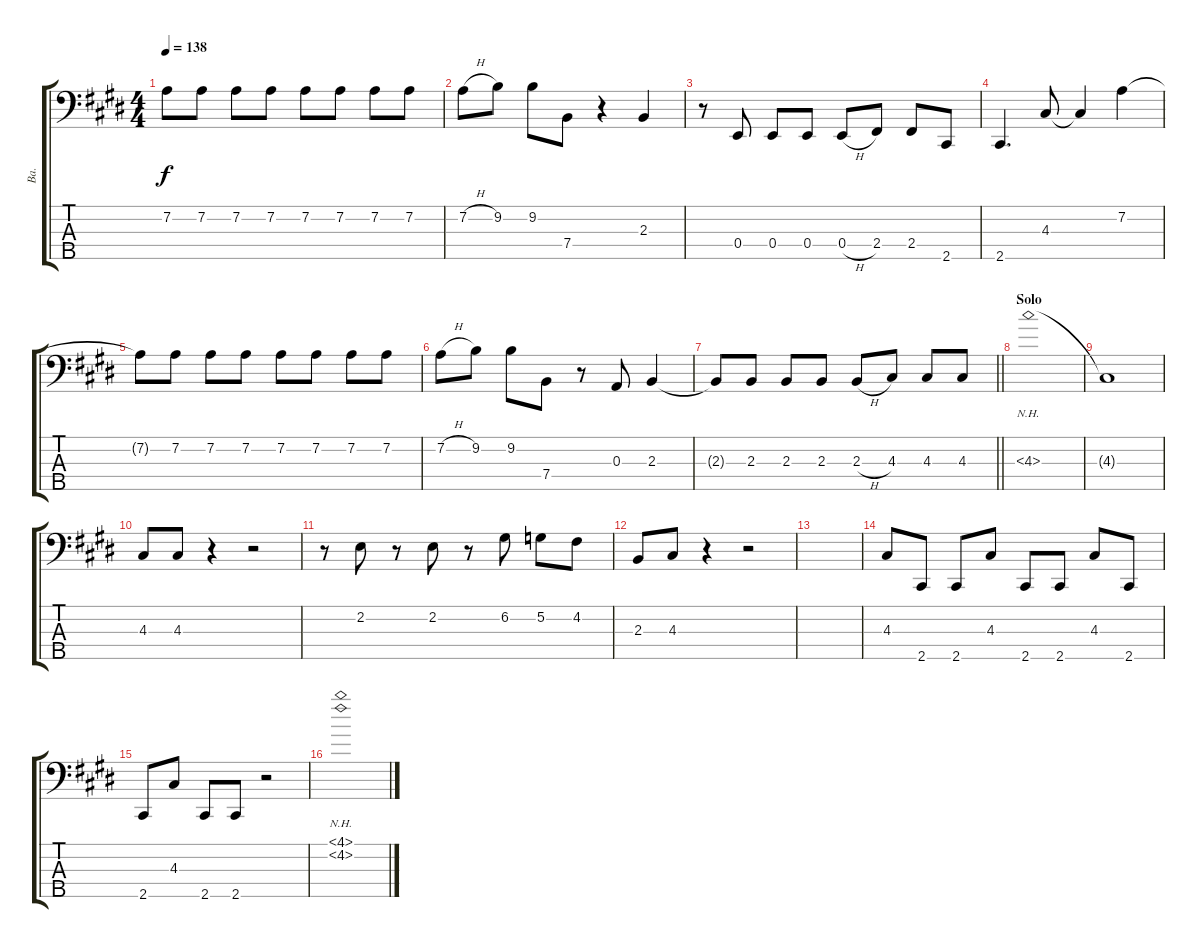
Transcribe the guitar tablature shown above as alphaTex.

\track ("Ba." "Ba.") {instrument electricbassfinger}
\staff {score tabs}
\tuning (G2 D2 A1 E1 B0) {hide}
\ts (4 4)
\tempo 138
\clef f4
\ks e
7.2{t}.8{dy f} 7.2.8 7.2.8 7.2.8 7.2.8 7.2.8 7.2.8 7.2.8 |
7.2{h}.8 9.2.8 9.2.8 7.4.8 r.4 2.3.4 |
r.8 0.4.8 0.4.8 0.4.8 0.4{h}.8 2.4.8 2.4.8 2.5.8 |
2.5.4{d} 4.3.8 4.3{t}.4 7.2.4 |
7.2{t}.8 7.2.8 7.2.8 7.2.8 7.2.8 7.2.8 7.2.8 7.2.8 |
7.2{h}.8 9.2.8 9.2.8 7.4.8 r.8 0.3.8 2.3.4 |
\barLineRight lightlight
2.3{t}.8 2.3.8 2.3.8 2.3.8 2.3{h}.8 4.3.8 4.3.8 4.3.8 |
\section ("" "Solo")
4.3{nh}.1 |
4.3{t}.1 |
4.3.8 4.3.8 r.4 r.2 |
r.8 2.2.8 r.8 2.2.8 r.8 6.2.8 5.2.8 4.2.8 |
2.3.8 4.3.8 r.4 r.2 |
|
4.3.8 2.5.8 2.5.8 4.3.8 2.5.8 2.5.8 4.3.8 2.5.8 |
2.5.8 4.3.8 2.5.8 2.5.8 r.2 |
(4.1{nh} 4.2{nh}).1
